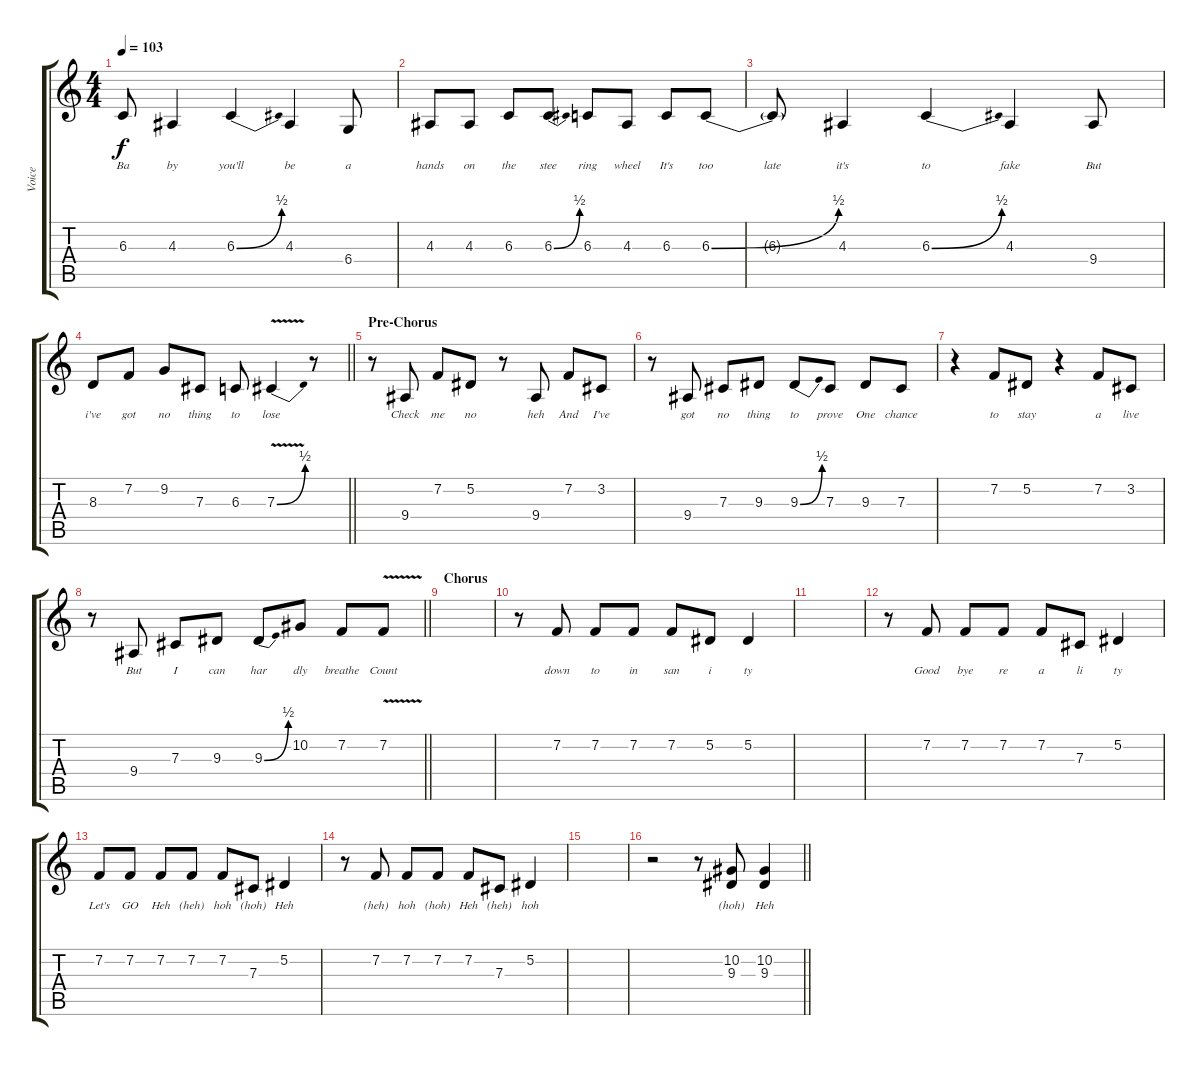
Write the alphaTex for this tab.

\track ("Voice" "Voice") {instrument lead2sawtooth}
\staff {score tabs}
\tuning (Eb4 Bb3 Gb3 Db3 Ab2 Eb2) {hide}
\ts (4 4)
\tempo 103
\clef g2
\ks c
6.3{t}.8{lyrics (0 "Ba") lyrics (1 "") lyrics (2 "") lyrics (3 "") lyrics (4 "") dy f} 4.3.4{lyrics (0 "by") lyrics (1 "") lyrics (2 "") lyrics (3 "") lyrics (4 "")} 6.3{be (bend 0 0 60 2)}.4{lyrics (0 "you'll") lyrics (1 "") lyrics (2 "") lyrics (3 "") lyrics (4 "")} 4.3.4{lyrics (0 "be") lyrics (1 "") lyrics (2 "") lyrics (3 "") lyrics (4 "")} 6.4.8{lyrics (0 "a") lyrics (1 "") lyrics (2 "") lyrics (3 "") lyrics (4 "")} |
4.3.8{lyrics (0 "hands") lyrics (1 "") lyrics (2 "") lyrics (3 "") lyrics (4 "")} 4.3.8{lyrics (0 "on") lyrics (1 "") lyrics (2 "") lyrics (3 "") lyrics (4 "")} 6.3.8{lyrics (0 "the") lyrics (1 "") lyrics (2 "") lyrics (3 "") lyrics (4 "")} 6.3{be (bend 0 0 60 2)}.8{lyrics (0 "stee") lyrics (1 "") lyrics (2 "") lyrics (3 "") lyrics (4 "")} 6.3.8{lyrics (0 "ring") lyrics (1 "") lyrics (2 "") lyrics (3 "") lyrics (4 "")} 4.3.8{lyrics (0 "wheel") lyrics (1 "") lyrics (2 "") lyrics (3 "") lyrics (4 "")} 6.3.8{lyrics (0 "It's") lyrics (1 "") lyrics (2 "") lyrics (3 "") lyrics (4 "")} 6.3{be (bend 0 0 60 2)}.8{lyrics (0 "too") lyrics (1 "") lyrics (2 "") lyrics (3 "") lyrics (4 "")} |
6.3{t}.8{lyrics (0 "late") lyrics (1 "") lyrics (2 "") lyrics (3 "") lyrics (4 "")} 4.3.4{lyrics (0 "it's") lyrics (1 "") lyrics (2 "") lyrics (3 "") lyrics (4 "")} 6.3{be (bend 0 0 60 2)}.4{lyrics (0 "to") lyrics (1 "") lyrics (2 "") lyrics (3 "") lyrics (4 "")} 4.3.4{lyrics (0 "fake") lyrics (1 "") lyrics (2 "") lyrics (3 "") lyrics (4 "")} 9.4.8{lyrics (0 "But") lyrics (1 "") lyrics (2 "") lyrics (3 "") lyrics (4 "")} |
\barLineRight lightlight
8.3.8{lyrics (0 "i've") lyrics (1 "") lyrics (2 "") lyrics (3 "") lyrics (4 "")} 7.2.8{lyrics (0 "got") lyrics (1 "") lyrics (2 "") lyrics (3 "") lyrics (4 "")} 9.2.8{lyrics (0 "no") lyrics (1 "") lyrics (2 "") lyrics (3 "") lyrics (4 "")} 7.3.8{lyrics (0 "thing") lyrics (1 "") lyrics (2 "") lyrics (3 "") lyrics (4 "")} 6.3.8{lyrics (0 "to") lyrics (1 "") lyrics (2 "") lyrics (3 "") lyrics (4 "")} 7.3{be (bend 0 0 60 2) v}.4{lyrics (0 "lose") lyrics (1 "") lyrics (2 "") lyrics (3 "") lyrics (4 "")} r.8 |
\section ("" "Pre-Chorus")
r.8 9.4.8{lyrics (0 "Check") lyrics (1 "") lyrics (2 "") lyrics (3 "") lyrics (4 "")} 7.2.8{lyrics (0 "me") lyrics (1 "") lyrics (2 "") lyrics (3 "") lyrics (4 "")} 5.2.8{lyrics (0 "no") lyrics (1 "") lyrics (2 "") lyrics (3 "") lyrics (4 "")} r.8 9.4.8{lyrics (0 "heh") lyrics (1 "") lyrics (2 "") lyrics (3 "") lyrics (4 "")} 7.2.8{lyrics (0 "And") lyrics (1 "") lyrics (2 "") lyrics (3 "") lyrics (4 "")} 3.2.8{lyrics (0 "I've") lyrics (1 "") lyrics (2 "") lyrics (3 "") lyrics (4 "")} |
r.8 9.4.8{lyrics (0 "got") lyrics (1 "") lyrics (2 "") lyrics (3 "") lyrics (4 "")} 7.3.8{lyrics (0 "no") lyrics (1 "") lyrics (2 "") lyrics (3 "") lyrics (4 "")} 9.3.8{lyrics (0 "thing") lyrics (1 "") lyrics (2 "") lyrics (3 "") lyrics (4 "")} 9.3{be (bend 0 0 60 2)}.8{lyrics (0 "to") lyrics (1 "") lyrics (2 "") lyrics (3 "") lyrics (4 "")} 7.3.8{lyrics (0 "prove") lyrics (1 "") lyrics (2 "") lyrics (3 "") lyrics (4 "")} 9.3.8{lyrics (0 "One") lyrics (1 "") lyrics (2 "") lyrics (3 "") lyrics (4 "")} 7.3.8{lyrics (0 "chance") lyrics (1 "") lyrics (2 "") lyrics (3 "") lyrics (4 "")} |
r.4 7.2.8{lyrics (0 "to") lyrics (1 "") lyrics (2 "") lyrics (3 "") lyrics (4 "")} 5.2.8{lyrics (0 "stay") lyrics (1 "") lyrics (2 "") lyrics (3 "") lyrics (4 "")} r.4 7.2.8{lyrics (0 "a") lyrics (1 "") lyrics (2 "") lyrics (3 "") lyrics (4 "")} 3.2.8{lyrics (0 "live") lyrics (1 "") lyrics (2 "") lyrics (3 "") lyrics (4 "")} |
\barLineRight lightlight
r.8 9.4.8{lyrics (0 "But") lyrics (1 "") lyrics (2 "") lyrics (3 "") lyrics (4 "")} 7.3.8{lyrics (0 "I") lyrics (1 "") lyrics (2 "") lyrics (3 "") lyrics (4 "")} 9.3.8{lyrics (0 "can") lyrics (1 "") lyrics (2 "") lyrics (3 "") lyrics (4 "")} 9.3{be (bend 0 0 60 2)}.8{lyrics (0 "har") lyrics (1 "") lyrics (2 "") lyrics (3 "") lyrics (4 "")} 10.2.8{lyrics (0 "dly") lyrics (1 "") lyrics (2 "") lyrics (3 "") lyrics (4 "")} 7.2.8{lyrics (0 "breathe") lyrics (1 "") lyrics (2 "") lyrics (3 "") lyrics (4 "")} 7.2{v}.8{lyrics (0 "Count") lyrics (1 "") lyrics (2 "") lyrics (3 "") lyrics (4 "")} |
\section ("" "Chorus")
|
r.8 7.2.8{lyrics (0 "down") lyrics (1 "") lyrics (2 "") lyrics (3 "") lyrics (4 "")} 7.2.8{lyrics (0 "to") lyrics (1 "") lyrics (2 "") lyrics (3 "") lyrics (4 "")} 7.2.8{lyrics (0 "in") lyrics (1 "") lyrics (2 "") lyrics (3 "") lyrics (4 "")} 7.2.8{lyrics (0 "san") lyrics (1 "") lyrics (2 "") lyrics (3 "") lyrics (4 "")} 5.2.8{lyrics (0 "i") lyrics (1 "") lyrics (2 "") lyrics (3 "") lyrics (4 "")} 5.2.4{lyrics (0 "ty") lyrics (1 "") lyrics (2 "") lyrics (3 "") lyrics (4 "")} |
|
r.8 7.2.8{lyrics (0 "Good") lyrics (1 "") lyrics (2 "") lyrics (3 "") lyrics (4 "")} 7.2.8{lyrics (0 "bye") lyrics (1 "") lyrics (2 "") lyrics (3 "") lyrics (4 "")} 7.2.8{lyrics (0 "re") lyrics (1 "") lyrics (2 "") lyrics (3 "") lyrics (4 "")} 7.2.8{lyrics (0 "a") lyrics (1 "") lyrics (2 "") lyrics (3 "") lyrics (4 "")} 7.3.8{lyrics (0 "li") lyrics (1 "") lyrics (2 "") lyrics (3 "") lyrics (4 "")} 5.2.4{lyrics (0 "ty") lyrics (1 "") lyrics (2 "") lyrics (3 "") lyrics (4 "")} |
7.2.8{lyrics (0 "Let's") lyrics (1 "") lyrics (2 "") lyrics (3 "") lyrics (4 "")} 7.2.8{lyrics (0 "GO") lyrics (1 "") lyrics (2 "") lyrics (3 "") lyrics (4 "")} 7.2.8{lyrics (0 "Heh") lyrics (1 "") lyrics (2 "") lyrics (3 "") lyrics (4 "")} 7.2.8{lyrics (0 "(heh)") lyrics (1 "") lyrics (2 "") lyrics (3 "") lyrics (4 "")} 7.2.8{lyrics (0 "hoh") lyrics (1 "") lyrics (2 "") lyrics (3 "") lyrics (4 "")} 7.3.8{lyrics (0 "(hoh)") lyrics (1 "") lyrics (2 "") lyrics (3 "") lyrics (4 "")} 5.2.4{lyrics (0 "Heh") lyrics (1 "") lyrics (2 "") lyrics (3 "") lyrics (4 "")} |
r.8 7.2.8{lyrics (0 "(heh)") lyrics (1 "") lyrics (2 "") lyrics (3 "") lyrics (4 "")} 7.2.8{lyrics (0 "hoh") lyrics (1 "") lyrics (2 "") lyrics (3 "") lyrics (4 "")} 7.2.8{lyrics (0 "(hoh)") lyrics (1 "") lyrics (2 "") lyrics (3 "") lyrics (4 "")} 7.2.8{lyrics (0 "Heh") lyrics (1 "") lyrics (2 "") lyrics (3 "") lyrics (4 "")} 7.3.8{lyrics (0 "(heh)") lyrics (1 "") lyrics (2 "") lyrics (3 "") lyrics (4 "")} 5.2.4{lyrics (0 "hoh") lyrics (1 "") lyrics (2 "") lyrics (3 "") lyrics (4 "")} |
|
\barLineRight lightlight
r.2 r.8 (10.2 9.3).8{lyrics (0 "(hoh)") lyrics (1 "") lyrics (2 "") lyrics (3 "") lyrics (4 "")} (10.2 9.3).4{lyrics (0 "Heh") lyrics (1 "") lyrics (2 "") lyrics (3 "") lyrics (4 "")}
